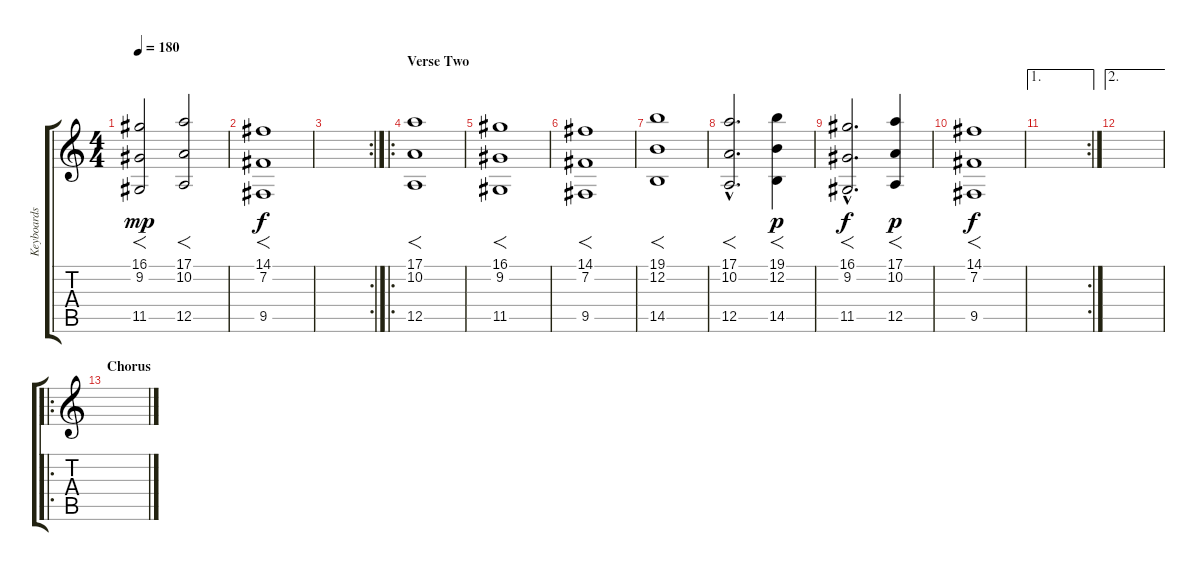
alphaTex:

\track ("Keyboards III (Koto Effect)" "Keyboards ") {instrument koto}
\staff {score tabs}
\tuning (E4 B3 G3 D3 A2 E2) {hide}
\ts (4 4)
\tempo 180
\clef g2
\ks c
(16.1 9.2 11.5).2{f dy mp} (17.1 10.2 12.5).2{f} |
(14.1 7.2 9.5).1{f dy f} |
\rc 2
|
\ro
\section ("" "Verse Two")
(17.1 10.2 12.5).1{f volume 13} |
(16.1 9.2 11.5).1{f} |
(14.1 7.2 9.5).1{f} |
(19.1 12.2 14.5).1{f} |
(17.1{hac} 10.2{hac} 12.5{hac}).2{f d volume 13} (19.1 12.2 14.5).4{f dy p} |
(16.1{hac} 9.2{hac} 11.5{hac}).2{f d dy f} (17.1 10.2 12.5).4{f dy p} |
(14.1 7.2 9.5).1{f dy f} |
\ae 1
\rc 2
|
\ae 2
|
\ro
\section ("" "Chorus")
